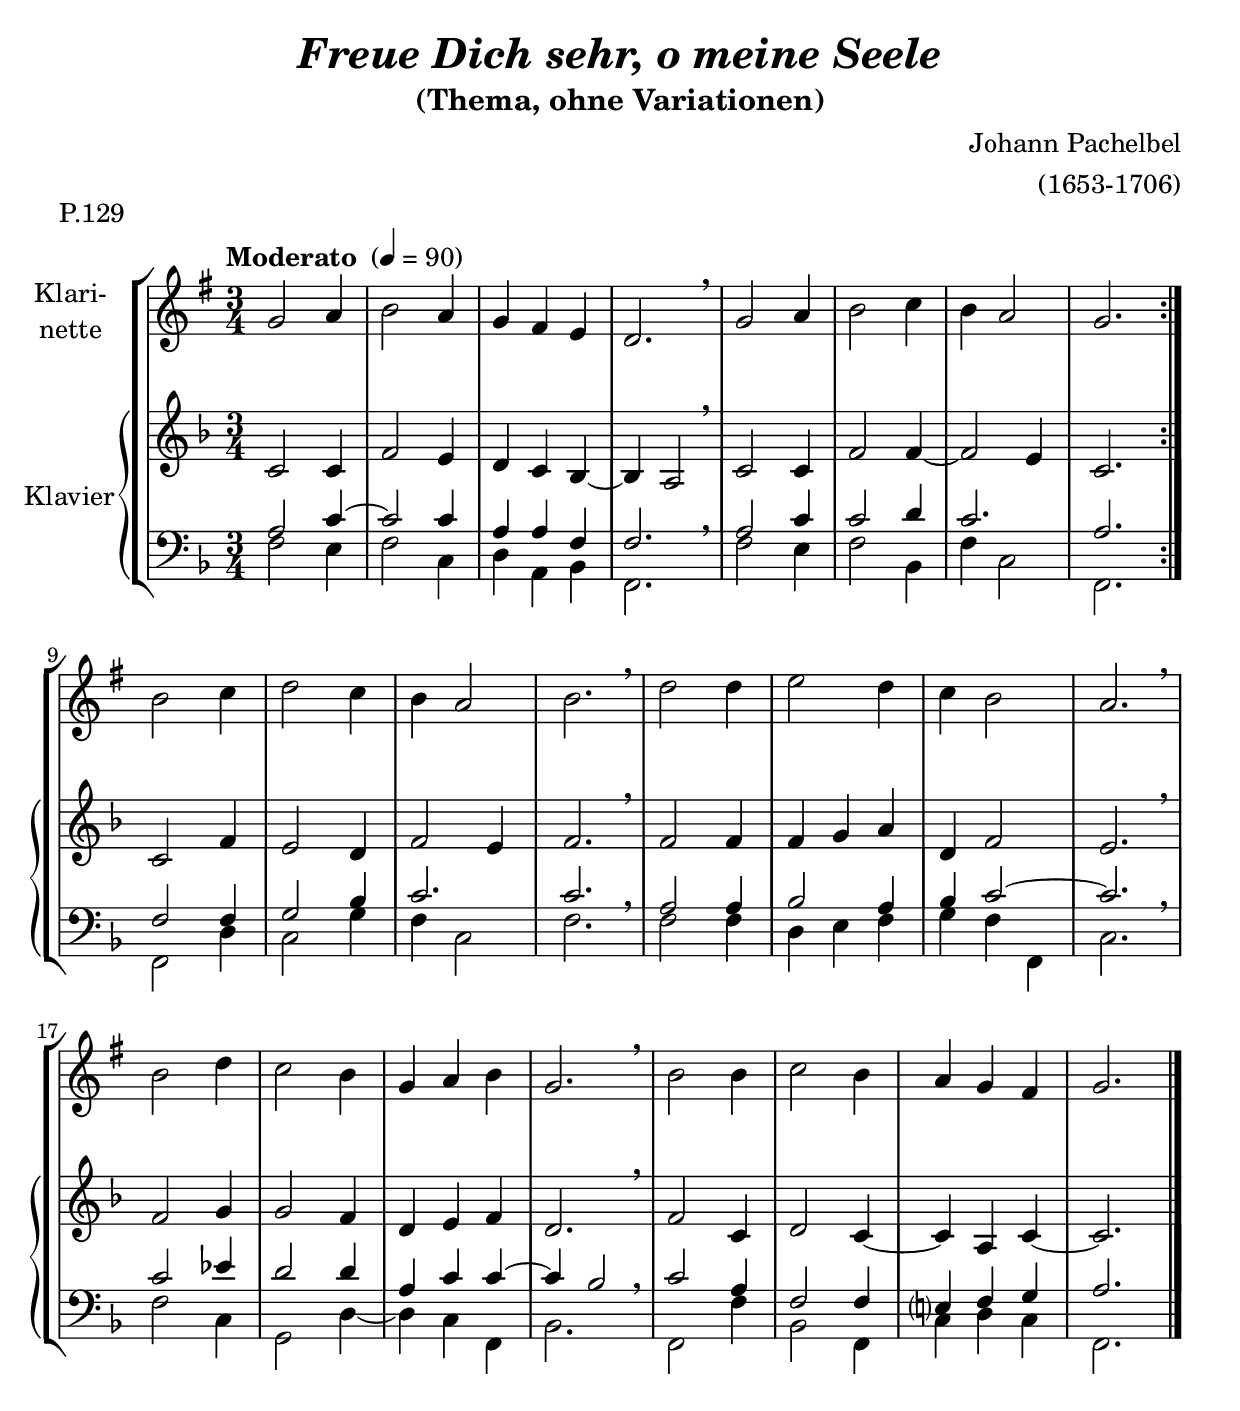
\version "2.18.2"
\include "deutsch.ly"
  
#(set-global-staff-size 23)

\header {
  title     = \markup \bold \italic "Freue Dich sehr, o meine Seele"
  subtitle  = "(Thema, ohne Variationen)"
  composer  = "Johann Pachelbel"
  arranger  = "(1653-1706)"
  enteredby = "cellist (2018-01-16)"
  piece     = "P.129"
}

voiceconsts = {
  \key g \major
  \time 3/4
  \clef "treble"
%  \numericTimeSignature
  \compressFullBarRests
  % Set default beaming for all staves
  \set Timing.beamExceptions = #'()
  \set Timing.baseMoment     = #(ly:make-moment 1 4)
  \set Timing.beatStructure  = #'(1 1 1)
  \tempo "Moderato " 4=90
}

micl = "clarinet"
mifl = "flute"
miob = "oboe"
mifh = "french horn"
misx = "tenor sax"
mist = "string ensemble 1"
miba = "cello"
% mikl = "harpsichord"
% mikl = "acoustic grand"
mikl = "reed organ"

va = \relative c'' {
  \voiceconsts
  \clef "treble"

  \repeat volta 2 {
    g2 a4
    h2 a4
    g fis e
    d2. \breathe
    g2 a4
    h2 c4
    h a2
    g2.
  }
  h2 c4
  d2 c4
  h a2
  h2. \breathe

  d2 d4
  e2 d4
  c h2
  a2. \breathe
  h2 d4
  c2 h4
  g a h
  g2. \breathe
  h2 h4
  c2 h4
  a g fis
  g2. \bar "|."
}

vb = \relative c' {
  \voiceconsts
  \clef "treble"

  \repeat volta 2 {
    d2 d4
    g2 fis4
    e d c~
    c h2 \breathe
    d d4
    g2 g4~
    g2 fis4
    d2.
  }
  d2 g4
  fis2 e4
  g2 fis4
  g2. \breathe

  g2 g4
  g a h
  e, g2
  fis2. \breathe
  g2 a4
  a2 g4
  e fis g
  e2. \breathe
  g2 d4
  e2 d4~
  d h d~
  d2. \bar "|."
}

vc = \relative c' {
  \voiceconsts
  \clef "bass"

  \repeat volta 2 {
    h2 d4~
    d2 d4
    h h g
    g2. \breathe
    h2 d4
    d2 e4
    d2.
    h
  }
  g2 g4
  a2 c4
  d2.
  d \breathe

  h2 h4
  c2 h4
  c d2~
  d2. \breathe
  d2 f4
  e2 e4
  h d d~
  d c2 \breathe
  d h4
  g2 g4
  fis? g a
  h2. \bar "|."
}

vd = \relative c' {
  \voiceconsts
  \clef "bass"

  \repeat volta 2 {
    g2 fis4
    g2 d4
    e h c
    g2.
    g'2 fis4
    g2 c,4
    g' d2
    g,2.
  }
  g2 e'4
  d2 a'4
  g d2
  g2.

  g2 g4
  e fis g
  a g g,
  d'2.
  g2 d4
  a2 e'4~
  e d g,
  c2.
  g2 g'4
  c,2 g4
  d' e d
  g,2. \bar "|."
}


music = \new StaffGroup <<
      \new Staff {
	\set Staff.midiInstrument = \micl
	\set Staff.instrumentName = \markup \center-column { "Klari-" "nette" }
	\transpose g g { \va }
      }

      \new PianoStaff <<
        \set PianoStaff.instrumentName = \markup \center-column { "Klavier" }
        \set PianoStaff.midiInstrument = \mikl
        \new Staff {
          \transpose g f { \vb }
        }
	
        \new Staff {
          \transpose g f { << \vc \\ \vd >> }
        }
        >>
>>

\book {
  \score {
    \music
    \layout {}
  }

  \score {
    \unfoldRepeats \music

    \midi {
      \context {
        \Score
      }
    }
  }
}
